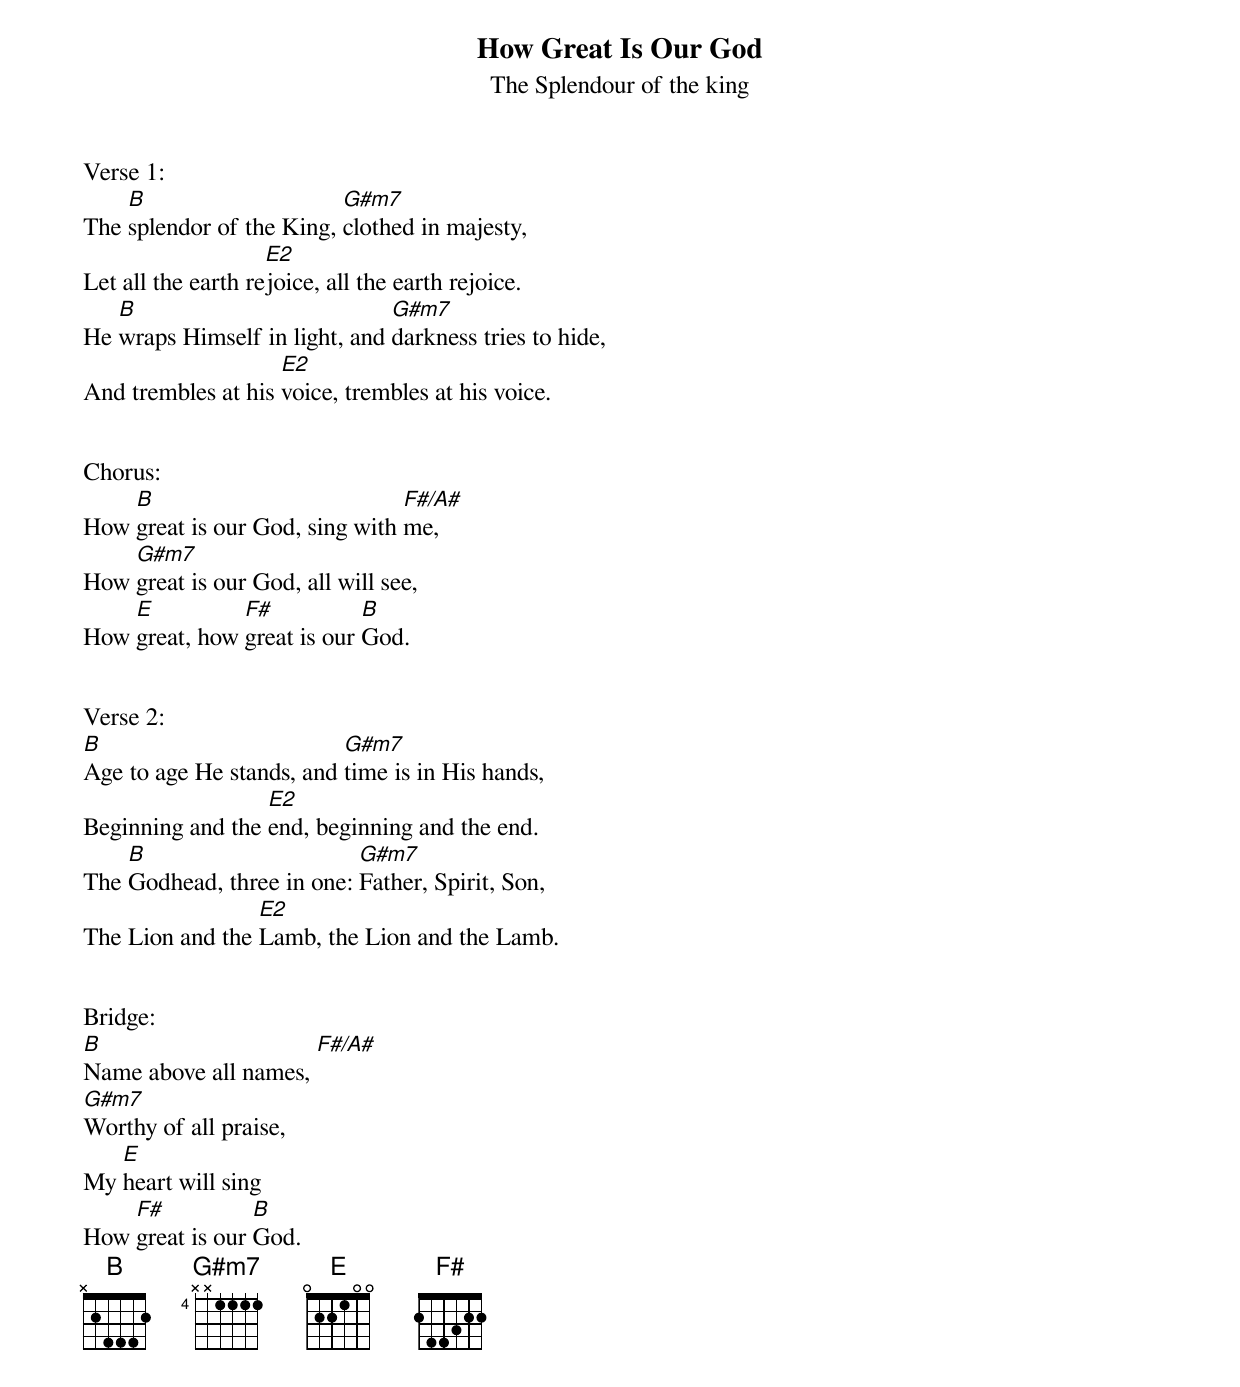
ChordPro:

{t:How Great Is Our God}
{st: The Splendour of the king}
Verse 1:
The [B]splendor of the King, [G#m7]clothed in majesty,
Let all the earth re[E2]joice, all the earth rejoice.
He [B]wraps Himself in light, and [G#m7]darkness tries to hide,
And trembles at his [E2]voice, trembles at his voice.


Chorus:
How [B]great is our God, sing with [F#/A#]me,
How [G#m7]great is our God, all will see,
How [E]great, how [F#]great is our [B]God.


Verse 2:
[B]Age to age He stands, and [G#m7]time is in His hands,
Beginning and the [E2]end, beginning and the end.
The [B]Godhead, three in one: [G#m7]Father, Spirit, Son,
The Lion and the [E2]Lamb, the Lion and the Lamb.


Bridge:
[B]Name above all names, [F#/A#]
[G#m7]Worthy of all praise,
My [E]heart will sing
How [F#]great is our [B]God.
